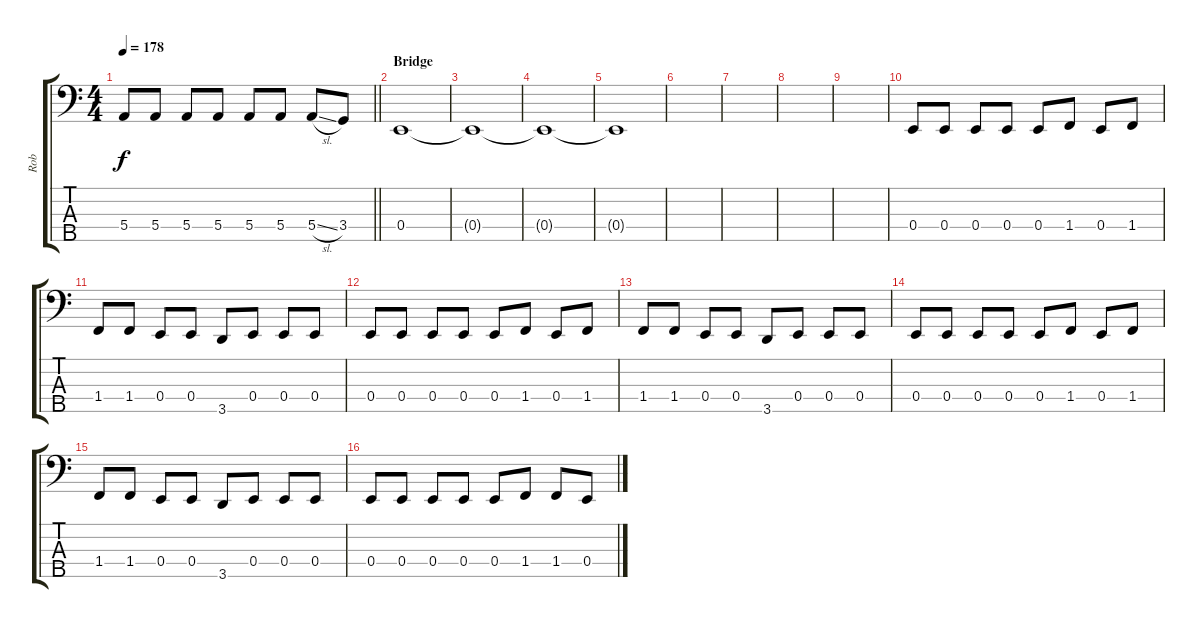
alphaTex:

\track ("Rob" "Rob") {instrument electricbassfinger}
\staff {score tabs}
\tuning (G2 D2 A1 E1 B0) {hide}
\ts (4 4)
\tempo 178
\clef f4
\barLineRight lightlight
\ks c
5.4.8{dy f} 5.4.8 5.4.8 5.4.8 5.4.8 5.4.8 5.4{sl}.8 3.4.8 |
\section ("" "Bridge")
0.4.1 |
0.4{t}.1 |
0.4{t}.1 |
0.4{t}.1 |
|
|
|
|
0.4.8 0.4.8 0.4.8 0.4.8 0.4.8 1.4.8 0.4.8 1.4.8 |
1.4.8 1.4.8 0.4.8 0.4.8 3.5.8 0.4.8 0.4.8 0.4.8 |
0.4.8 0.4.8 0.4.8 0.4.8 0.4.8 1.4.8 0.4.8 1.4.8 |
1.4.8 1.4.8 0.4.8 0.4.8 3.5.8 0.4.8 0.4.8 0.4.8 |
0.4.8 0.4.8 0.4.8 0.4.8 0.4.8 1.4.8 0.4.8 1.4.8 |
1.4.8 1.4.8 0.4.8 0.4.8 3.5.8 0.4.8 0.4.8 0.4.8 |
0.4.8 0.4.8 0.4.8 0.4.8 0.4.8 1.4.8 1.4.8 0.4.8
